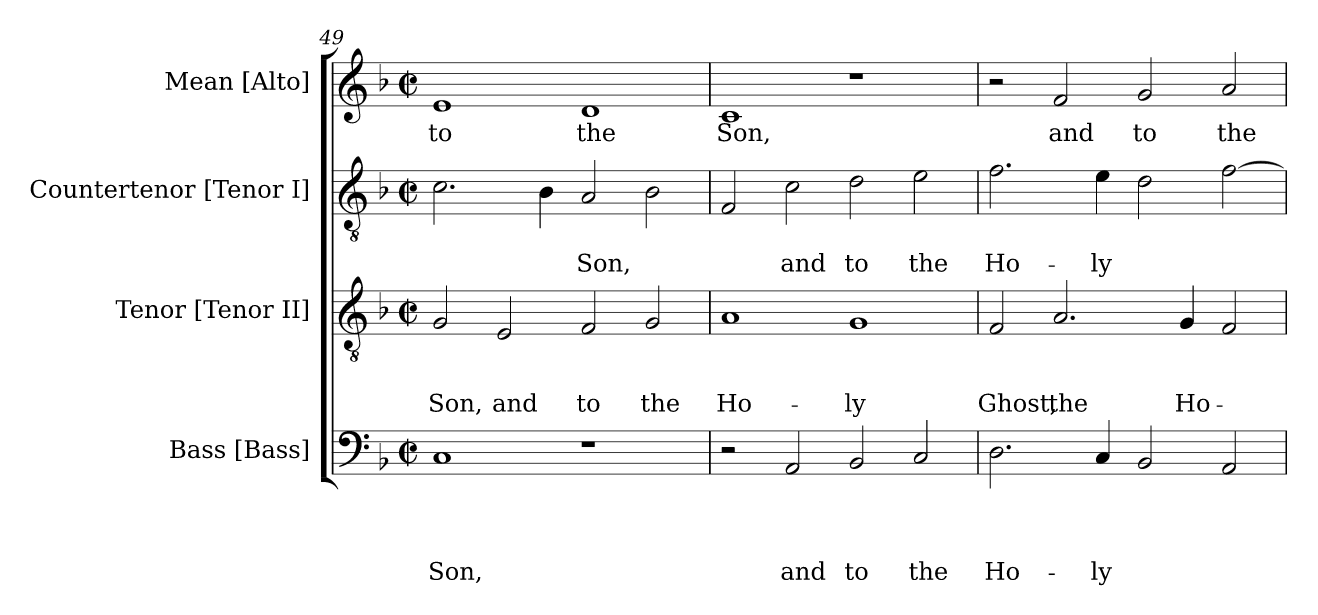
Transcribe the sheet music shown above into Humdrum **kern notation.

**kern	**text	**text	**text	**text	**kern	**text	**text	**text	**kern	**text	**text	**kern	**text
*part4	*part4	*part4	*part4	*part4	*part3	*part3	*part3	*part3	*part2	*part2	*part2	*part1	*part1
*staff4	*staff4	*staff4	*staff4	*staff4	*staff3	*staff3	*staff3	*staff3	*staff2	*staff2	*staff2	*staff1	*staff1
*I"Bass [Bass]	*	*	*	*	*I"Tenor [Tenor II]	*	*	*	*I"Countertenor [Tenor I]	*	*	*I"Mean [Alto]	*
*clefF4	*	*	*	*	*clefGv2	*	*	*	*clefGv2	*	*	*clefG2	*
*k[b-]	*	*	*	*	*k[b-]	*	*	*	*k[b-]	*	*	*k[b-]	*
*F:	*	*	*	*	*F:	*	*	*	*F:	*	*	*F:	*
*M2/2	*	*	*	*	*M2/2	*	*	*	*M2/2	*	*	*M2/2	*
*met(c|)	*	*	*	*	*met(c|)	*	*	*	*met(c|)	*	*	*met(c|)	*
=49	=49	=49	=49	=49	=49	=49	=49	=49	=49	=49	=49	=49	=49
!	!	!	!	!LO:LY:b	!	!	!	!LO:LY:b	!	!	!	!	!LO:LY:b
1C	.	.	.	Son,	2G/	.	.	Son,	2.c\	.	.	1e	to
!	!	!	!	!	!	!	!	!LO:LY:b	!	!	!	!	!
.	.	.	.	.	2E/	.	.	and	.	.	.	.	.
.	.	.	.	.	.	.	.	.	4B-\	.	.	.	.
!	!	!	!	!	!	!	!	!LO:LY:b	!	!	!LO:LY:b	!	!LO:LY:b
1r	.	.	.	.	2F/	.	.	to	2A/	.	Son,	1d	the
!	!	!	!	!	!	!	!	!LO:LY:b	!	!	!	!	!
.	.	.	.	.	2G/	.	.	the	2B-\	.	.	.	.
!!LO:PB:g=z
=50	=50	=50	=50	=50	=50	=50	=50	=50	=50	=50	=50	=50	=50
!	!	!	!	!	!	!	!	!LO:LY:b	!	!	!	!	!LO:LY:b
2r	.	.	.	.	1A	.	.	Ho-	2F/	.	.	1c	Son,
!	!	!	!	!LO:LY:b	!	!	!	!	!	!	!LO:LY:b	!	!
2AA/	.	.	.	and	.	.	.	.	2c\	.	and	.	.
!	!	!	!	!LO:LY:b	!	!	!	!LO:LY:b	!	!	!LO:LY:b	!	!
2BB-/	.	.	.	to	1G	.	.	-ly	2d\	.	to	1r	.
!	!	!	!	!LO:LY:b	!	!	!	!	!	!	!LO:LY:b	!	!
2C/	.	.	.	the	.	.	.	.	2e\	.	the	.	.
=51	=51	=51	=51	=51	=51	=51	=51	=51	=51	=51	=51	=51	=51
!	!	!	!	!LO:LY:b	!	!	!	!LO:LY:b	!	!	!LO:LY:b	!	!
2.D\	.	.	.	Ho-	2F/	.	.	Ghost,	2.f\	.	Ho-	2r	.
!	!	!	!	!	!	!	!	!LO:LY:b	!	!	!	!	!LO:LY:b
.	.	.	.	.	2.A/	.	.	the	.	.	.	2f/	and
!	!	!	!	!LO:LY:b	!	!	!	!	!	!	!LO:LY:b	!	!
4C/	.	.	.	-ly	.	.	.	.	4e\	.	-ly	.	.
!	!	!	!	!	!	!	!	!	!	!	!	!	!LO:LY:b
2BB-/	.	.	.	.	.	.	.	.	2d\	.	.	2g/	to
!	!	!	!	!	!	!	!	!LO:LY:b	!	!	!	!	!
.	.	.	.	.	4G/	.	.	Ho-	.	.	.	.	.
!	!	!	!	!	!	!	!	!	!	!	!	!	!LO:LY:b
2AA/	.	.	.	.	2F/	.	.	.	[>2f\	.	.	2a/	the
=	=	=	=	=	=	=	=	=	=	=	=	=	=
*-	*-	*-	*-	*-	*-	*-	*-	*-	*-	*-	*-	*-	*-
